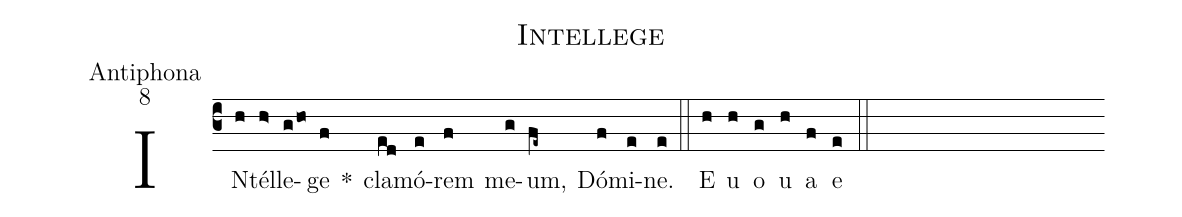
name:Intellege;
office-part:Antiphona;
mode:8;
%%
(c3) IN(h)tél(h>)le(gho)ge(f) *() cla(ed)mó(e)rem(f) me(g)um,(fe~) Dó(f)mi(e)ne.(e) (::)
E(h) u(h) o(g) u(h) a(f) e(e) (::)
